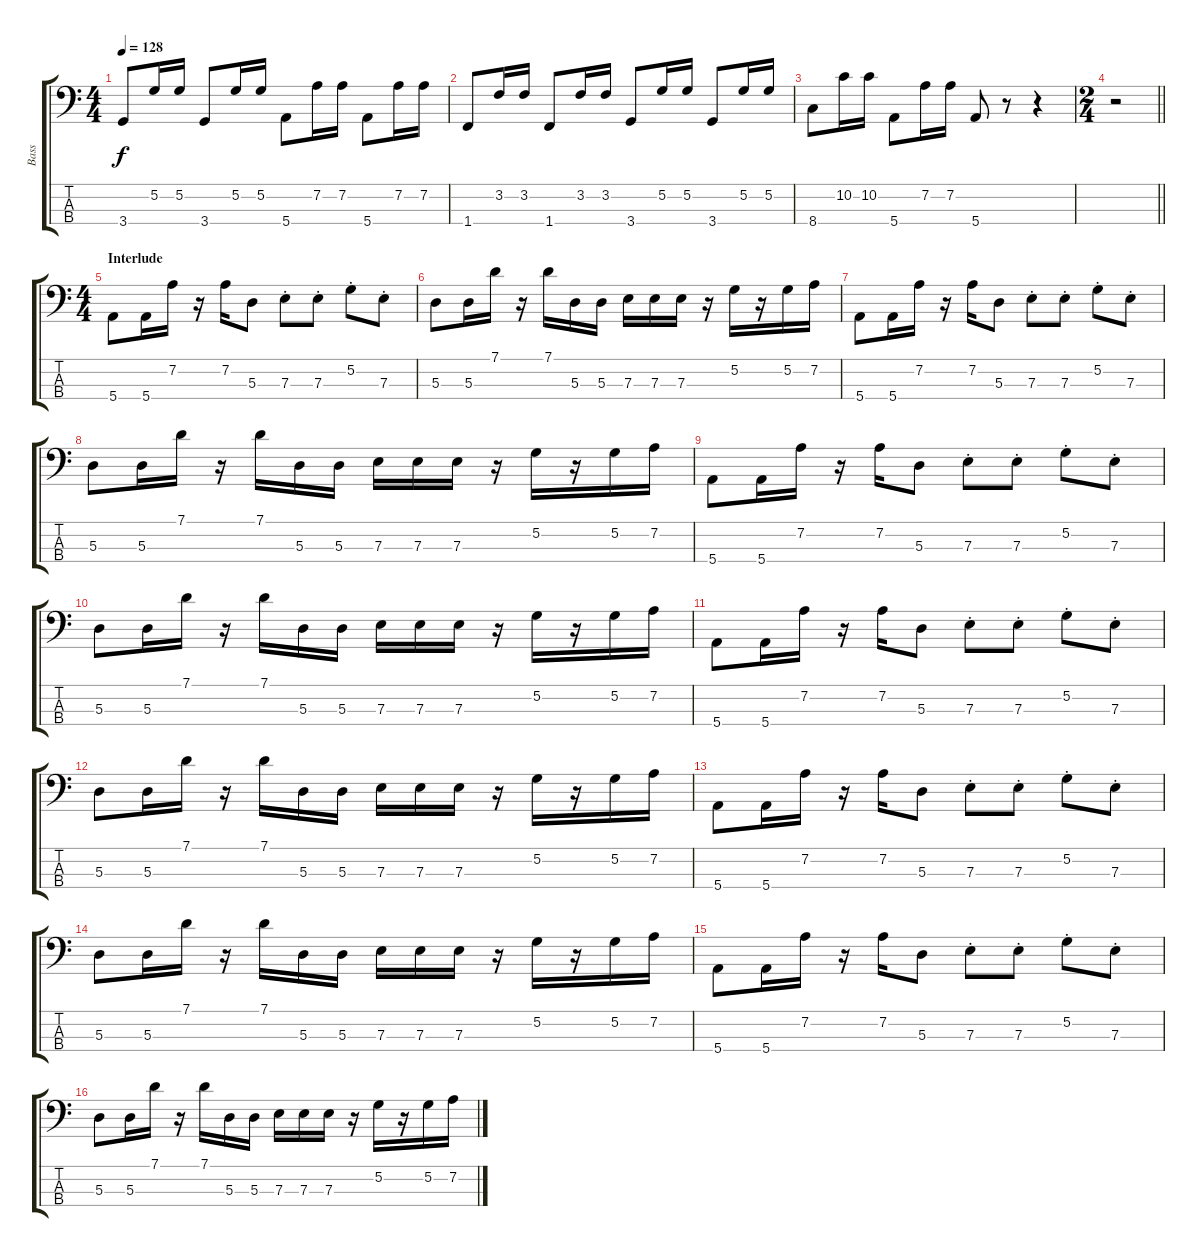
\track ("Bass" "Bass") {instrument electricbassfinger}
\staff {score tabs}
\tuning (G2 D2 A1 E1) {hide}
\ts (4 4)
\tempo 128
\clef f4
\ks aminor
3.4.8{dy f} 5.2.16 5.2.16 3.4.8 5.2.16 5.2.16 5.4.8 7.2.16 7.2.16 5.4.8 7.2.16 7.2.16 |
1.4.8 3.2.16 3.2.16 1.4.8 3.2.16 3.2.16 3.4.8 5.2.16 5.2.16 3.4.8 5.2.16 5.2.16 |
8.4.8 10.2.16 10.2.16 5.4.8 7.2.16 7.2.16 5.4.8 r.8 r.4 |
\ts (2 4)
\barLineRight lightlight
r.2 |
\ts (4 4)
\section ("" "Interlude")
5.4.8 5.4.16 7.2.16 r.16 7.2.16 5.3.8 7.3{st}.8 7.3{st}.8 5.2{st}.8 7.3{st}.8 |
5.3.8 5.3.16 7.1.16 r.16 7.1.16 5.3.16 5.3.16 7.3.16 7.3.16 7.3.16 r.16 5.2.16 r.16 5.2.16 7.2.16 |
5.4.8 5.4.16 7.2.16 r.16 7.2.16 5.3.8 7.3{st}.8 7.3{st}.8 5.2{st}.8 7.3{st}.8 |
5.3.8 5.3.16 7.1.16 r.16 7.1.16 5.3.16 5.3.16 7.3.16 7.3.16 7.3.16 r.16 5.2.16 r.16 5.2.16 7.2.16 |
5.4.8 5.4.16 7.2.16 r.16 7.2.16 5.3.8 7.3{st}.8 7.3{st}.8 5.2{st}.8 7.3{st}.8 |
5.3.8 5.3.16 7.1.16 r.16 7.1.16 5.3.16 5.3.16 7.3.16 7.3.16 7.3.16 r.16 5.2.16 r.16 5.2.16 7.2.16 |
5.4.8 5.4.16 7.2.16 r.16 7.2.16 5.3.8 7.3{st}.8 7.3{st}.8 5.2{st}.8 7.3{st}.8 |
5.3.8 5.3.16 7.1.16 r.16 7.1.16 5.3.16 5.3.16 7.3.16 7.3.16 7.3.16 r.16 5.2.16 r.16 5.2.16 7.2.16 |
5.4.8 5.4.16 7.2.16 r.16 7.2.16 5.3.8 7.3{st}.8 7.3{st}.8 5.2{st}.8 7.3{st}.8 |
5.3.8 5.3.16 7.1.16 r.16 7.1.16 5.3.16 5.3.16 7.3.16 7.3.16 7.3.16 r.16 5.2.16 r.16 5.2.16 7.2.16 |
5.4.8 5.4.16 7.2.16 r.16 7.2.16 5.3.8 7.3{st}.8 7.3{st}.8 5.2{st}.8 7.3{st}.8 |
5.3.8 5.3.16 7.1.16 r.16 7.1.16 5.3.16 5.3.16 7.3.16 7.3.16 7.3.16 r.16 5.2.16 r.16 5.2.16 7.2.16
